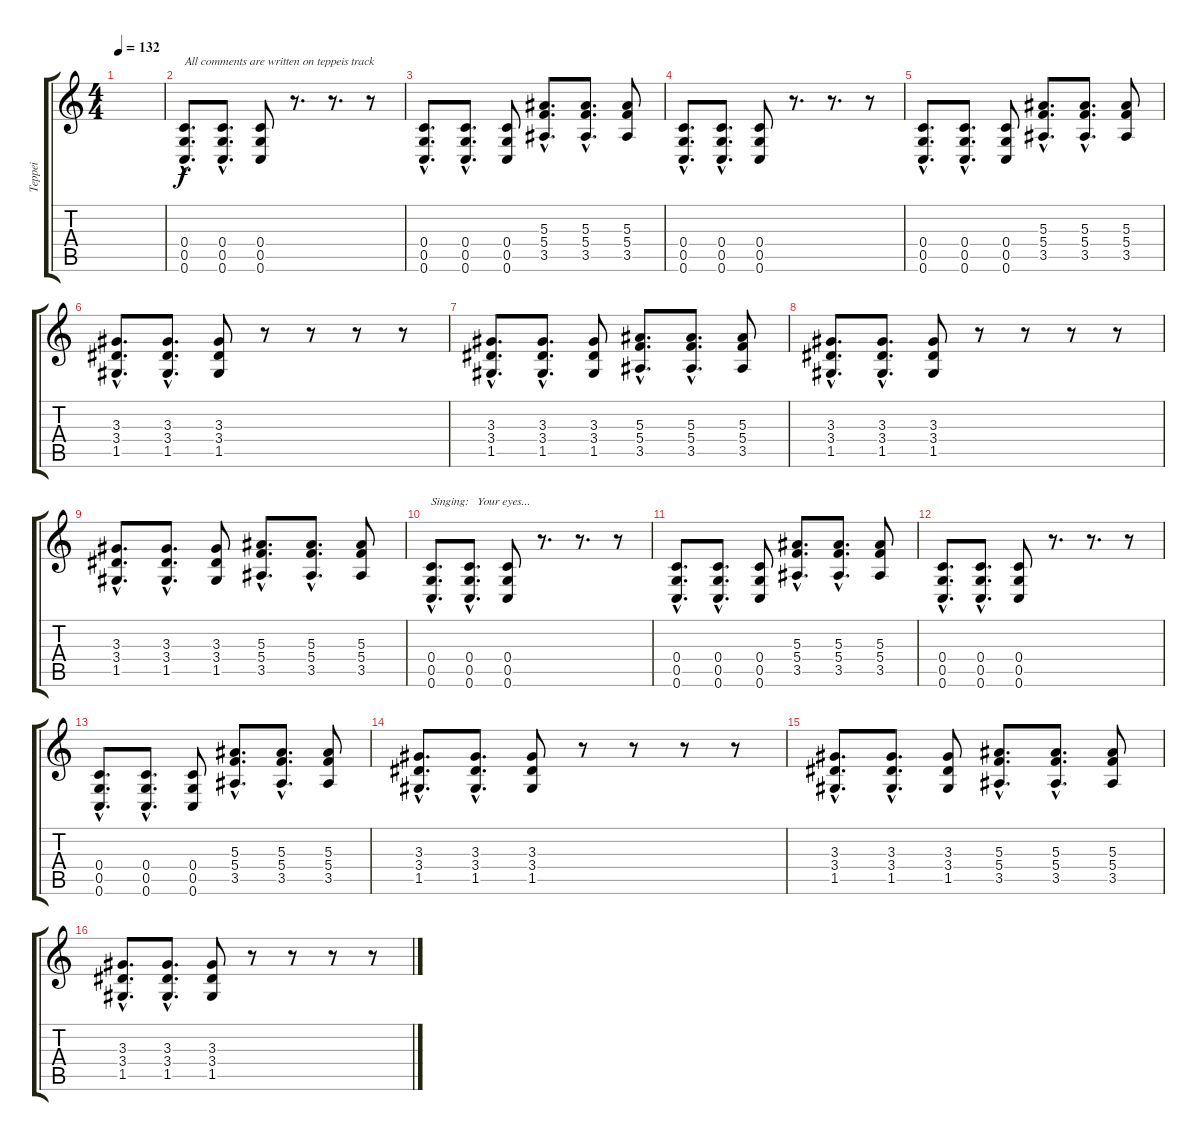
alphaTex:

\track ("Teppei" "Teppei") {instrument overdrivenguitar}
\staff {score tabs}
\tuning (D4 A3 F3 C3 G2 C2) {hide}
\ts (4 4)
\tempo 132
\clef g2
\ks c
|
(0.4{hac} 0.5{hac} 0.6{hac}).8{d txt "All comments are written on teppeis track"} (0.4{hac} 0.5{hac} 0.6{hac}).8{d} (0.4 0.5 0.6).8 r.8{d} r.8{d} r.8 |
(0.4{hac} 0.5{hac} 0.6{hac}).8{d} (0.4{hac} 0.5{hac} 0.6{hac}).8{d} (0.4 0.5 0.6).8 (5.3{hac} 5.4{hac} 3.5{hac}).8{d} (5.3{hac} 5.4{hac} 3.5{hac}).8{d} (5.3 5.4 3.5).8 |
(0.4{hac} 0.5{hac} 0.6{hac}).8{d} (0.4{hac} 0.5{hac} 0.6{hac}).8{d} (0.4 0.5 0.6).8 r.8{d} r.8{d} r.8 |
(0.4{hac} 0.5{hac} 0.6{hac}).8{d} (0.4{hac} 0.5{hac} 0.6{hac}).8{d} (0.4 0.5 0.6).8 (5.3{hac} 5.4{hac} 3.5{hac}).8{d} (5.3{hac} 5.4{hac} 3.5{hac}).8{d} (5.3 5.4 3.5).8 |
(3.3{hac} 3.4{hac} 1.5{hac}).8{d} (3.3{hac} 3.4{hac} 1.5{hac}).8{d} (3.3 3.4 1.5).8 r.8 r.8 r.8 r.8 |
(3.3{hac} 3.4{hac} 1.5{hac}).8{d} (3.3{hac} 3.4{hac} 1.5{hac}).8{d} (3.3 3.4 1.5).8 (5.3{hac} 5.4{hac} 3.5{hac}).8{d} (5.3{hac} 5.4{hac} 3.5{hac}).8{d} (5.3 5.4 3.5).8 |
(3.3{hac} 3.4{hac} 1.5{hac}).8{d} (3.3{hac} 3.4{hac} 1.5{hac}).8{d} (3.3 3.4 1.5).8 r.8 r.8 r.8 r.8 |
(3.3{hac} 3.4{hac} 1.5{hac}).8{d} (3.3{hac} 3.4{hac} 1.5{hac}).8{d} (3.3 3.4 1.5).8 (5.3{hac} 5.4{hac} 3.5{hac}).8{d} (5.3{hac} 5.4{hac} 3.5{hac}).8{d} (5.3 5.4 3.5).8 |
(0.4{hac} 0.5{hac} 0.6{hac}).8{d txt "Singing:   Your eyes..."} (0.4{hac} 0.5{hac} 0.6{hac}).8{d} (0.4 0.5 0.6).8 r.8{d} r.8{d} r.8 |
(0.4{hac} 0.5{hac} 0.6{hac}).8{d} (0.4{hac} 0.5{hac} 0.6{hac}).8{d} (0.4 0.5 0.6).8 (5.3{hac} 5.4{hac} 3.5{hac}).8{d} (5.3{hac} 5.4{hac} 3.5{hac}).8{d} (5.3 5.4 3.5).8 |
(0.4{hac} 0.5{hac} 0.6{hac}).8{d} (0.4{hac} 0.5{hac} 0.6{hac}).8{d} (0.4 0.5 0.6).8 r.8{d} r.8{d} r.8 |
(0.4{hac} 0.5{hac} 0.6{hac}).8{d} (0.4{hac} 0.5{hac} 0.6{hac}).8{d} (0.4 0.5 0.6).8 (5.3{hac} 5.4{hac} 3.5{hac}).8{d} (5.3{hac} 5.4{hac} 3.5{hac}).8{d} (5.3 5.4 3.5).8 |
(3.3{hac} 3.4{hac} 1.5{hac}).8{d} (3.3{hac} 3.4{hac} 1.5{hac}).8{d} (3.3 3.4 1.5).8 r.8 r.8 r.8 r.8 |
(3.3{hac} 3.4{hac} 1.5{hac}).8{d} (3.3{hac} 3.4{hac} 1.5{hac}).8{d} (3.3 3.4 1.5).8 (5.3{hac} 5.4{hac} 3.5{hac}).8{d} (5.3{hac} 5.4{hac} 3.5{hac}).8{d} (5.3 5.4 3.5).8 |
(3.3{hac} 3.4{hac} 1.5{hac}).8{d} (3.3{hac} 3.4{hac} 1.5{hac}).8{d} (3.3 3.4 1.5).8 r.8 r.8 r.8 r.8
